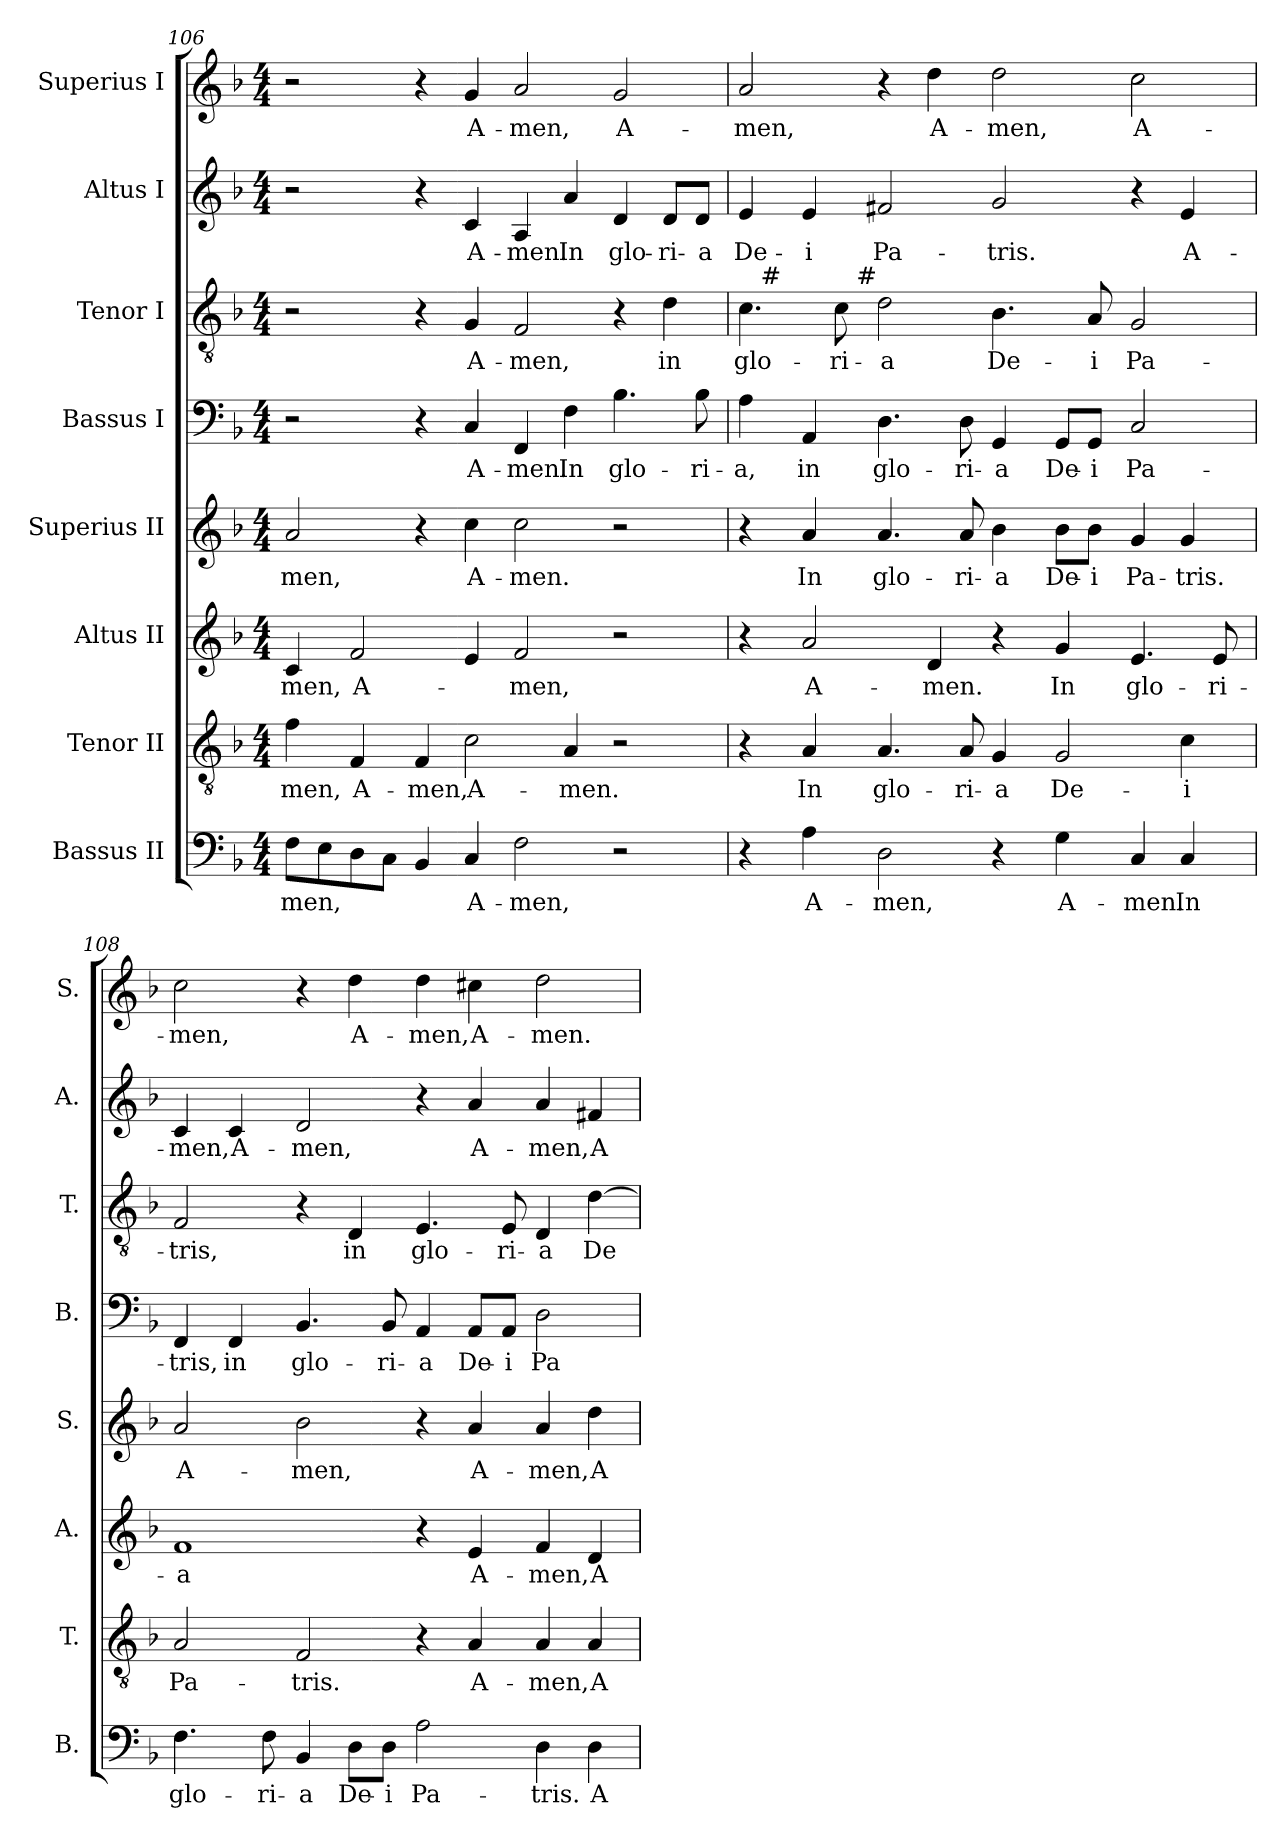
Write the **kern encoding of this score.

**kern	**text	**kern	**text	**kern	**text	**kern	**text	**kern	**text	**kern	**text	**kern	**text	**kern	**text
*part8	*part8	*part7	*part7	*part6	*part6	*part5	*part5	*part4	*part4	*part3	*part3	*part2	*part2	*part1	*part1
*staff8	*staff8	*staff7	*staff7	*staff6	*staff6	*staff5	*staff5	*staff4	*staff4	*staff3	*staff3	*staff2	*staff2	*staff1	*staff1
*I"Bassus II	*	*I"Tenor II	*	*I"Altus II	*	*I"Superius II	*	*I"Bassus I	*	*I"Tenor I	*	*I"Altus I	*	*I"Superius I	*
*I'B.	*	*I'T.	*	*I'A.	*	*I'S.	*	*I'B.	*	*I'T.	*	*I'A.	*	*I'S.	*
*clefF4	*	*clefGv2	*	*clefG2	*	*clefG2	*	*clefF4	*	*clefGv2	*	*clefG2	*	*clefG2	*
*	*	*ITrd7c12	*	*	*	*	*	*	*	*ITrd7c12	*	*	*	*	*
*k[b-]	*	*k[b-]	*	*k[b-]	*	*k[b-]	*	*k[b-]	*	*k[b-]	*	*k[b-]	*	*k[b-]	*
*d:	*	*d:	*	*d:	*	*d:	*	*d:	*	*d:	*	*d:	*	*d:	*
*M4/4	*	*M4/4	*	*M4/4	*	*M4/4	*	*M4/4	*	*M4/4	*	*M4/4	*	*M4/4	*
=106	=106	=106	=106	=106	=106	=106	=106	=106	=106	=106	=106	=106	=106	=106	=106
!	!LO:LY:b	!	!LO:LY:b	!	!LO:LY:b	!	!LO:LY:b	!	!	!	!	!	!	!	!
8F\L	-men,	4F\	-men,	4c/	-men,	2a/	-men,	2r	.	2r	.	2r	.	2r	.
8E\	.	.	.	.	.	.	.	.	.	.	.	.	.	.	.
!	!	!	!LO:LY:b	!	!LO:LY:b	!	!	!	!	!	!	!	!	!	!
8D\	.	4FF/	A-	2f/	A-	.	.	.	.	.	.	.	.	.	.
8C\J	.	.	.	.	.	.	.	.	.	.	.	.	.	.	.
!	!	!	!LO:LY:b	!	!	!	!	!	!	!	!	!	!	!	!
4BB-/	.	4FF/	-men,	.	.	4r	.	4r	.	4r	.	4r	.	4r	.
!	!LO:LY:b	!	!LO:LY:b	!	!	!	!LO:LY:b	!	!LO:LY:b	!	!LO:LY:b	!	!LO:LY:b	!	!LO:LY:b
4C/	A-	2C\	A-	4e/	.	4cc\	A-	4C/	A-	4GG/	A-	4c/	A-	4g/	A-
!	!LO:LY:b	!	!	!	!LO:LY:b	!	!LO:LY:b	!	!LO:LY:b	!	!LO:LY:b	!	!LO:LY:b	!	!LO:LY:b
2F\	-men,	.	.	2f/	-men,	2cc\	-men.	4FF/	-men.	2FF/	-men,	4A/	-men.	2a/	-men,
!	!	!	!LO:LY:b	!	!	!	!	!	!LO:LY:b	!	!	!	!LO:LY:b	!	!
.	.	4AA/	-men.	.	.	.	.	4F\	In	.	.	4a/	In	.	.
!	!	!	!	!	!	!	!	!	!LO:LY:b	!	!	!	!LO:LY:b	!	!LO:LY:b
2r	.	2r	.	2r	.	2r	.	4.B-\	glo-	4r	.	4d/	glo-	2g/	A-
!	!	!	!	!	!	!	!	!	!	!	!LO:LY:b	!	!LO:LY:b	!	!
.	.	.	.	.	.	.	.	.	.	4D\	in	8d/L	-ri-	.	.
!	!	!	!	!	!	!	!	!	!LO:LY:b	!	!	!	!LO:LY:b	!	!
.	.	.	.	.	.	.	.	8B-\	-ri-	.	.	8d/J	-a	.	.
=107	=107	=107	=107	=107	=107	=107	=107	=107	=107	=107	=107	=107	=107	=107	=107
!	!	!	!	!	!	!	!	!	!LO:LY:b	!	!LO:LY:b	!	!LO:LY:b	!	!LO:LY:b
*	*	*	*	*	*	*	*	*	*	*^	*	*	*	*	*
*	*	*	*	*	*	*	*	*	*	*	*^	*	*	*	*	*
4r	.	4r	.	4r	.	4r	.	4A\	-a,	4.C\	16ryy	4..ryy	glo-	4e/	De-	2a/	-men,
!	!	!	!	!	!	!	!	!	!	!	!LO:TX:a:t=#	!	!	!	!	!	!
.	.	.	.	.	.	.	.	.	.	.	1ryy	.	.	.	.	.	.
!	!LO:LY:b	!	!LO:LY:b	!	!LO:LY:b	!	!LO:LY:b	!	!LO:LY:b	!	!	!	!	!	!LO:LY:b	!	!
4A\	A-	4AA/	In	2a/	A-	4a/	In	4AA/	in	.	.	.	.	4e/	-i	.	.
!	!	!	!	!	!	!	!	!	!	!	!	!	!LO:LY:b	!	!	!	!
.	.	.	.	.	.	.	.	.	.	8C\	.	.	-ri-	.	.	.	.
!	!	!	!	!	!	!	!	!	!	!	!	!LO:TX:a:t=#	!	!	!	!	!
.	.	.	.	.	.	.	.	.	.	.	.	1ryy	.	.	.	.	.
!	!LO:LY:b	!	!LO:LY:b	!	!	!	!LO:LY:b	!	!LO:LY:b	!	!	!	!LO:LY:b	!	!LO:LY:b	!	!
2D\	-men,	4.AA/	glo-	.	.	4.a/	glo-	4.D\	glo-	2D\	.	.	-a	2f#X/	Pa-	4r	.
!	!	!	!	!	!LO:LY:b	!	!	!	!	!	!	!	!	!	!	!	!LO:LY:b
.	.	.	.	4d/	-men.	.	.	.	.	.	.	.	.	.	.	4dd\	A-
!	!	!	!LO:LY:b	!	!	!	!LO:LY:b	!	!LO:LY:b	!	!	!	!	!	!	!	!
.	.	8AA/	-ri-	.	.	8a/	-ri-	8D\	-ri-	.	.	.	.	.	.	.	.
!	!	!	!LO:LY:b	!	!	!	!LO:LY:b	!	!LO:LY:b	!	!	!	!LO:LY:b	!	!LO:LY:b	!	!LO:LY:b
4r	.	4GG/	-a	4r	.	4b-\	-a	4GG/	-a	4.BB-\	.	.	De-	2g/	-tris.	2dd\	-men,
.	.	.	.	.	.	.	.	.	.	.	2...ryy	.	.	.	.	.	.
!	!LO:LY:b	!	!LO:LY:b	!	!LO:LY:b	!	!LO:LY:b	!	!LO:LY:b	!	!	!	!	!	!	!	!
4G\	A-	2GG/	De-	4g/	In	8b-\L	De-	8GG/L	De-	.	.	.	.	.	.	.	.
!	!	!	!	!	!	!	!LO:LY:b	!	!LO:LY:b	!	!	!	!LO:LY:b	!	!	!	!
.	.	.	.	.	.	8b-\J	-i	8GG/J	-i	8AA/	.	.	-i	.	.	.	.
.	.	.	.	.	.	.	.	.	.	.	.	2ryy	.	.	.	.	.
!	!LO:LY:b	!	!	!	!LO:LY:b	!	!LO:LY:b	!	!LO:LY:b	!	!	!	!LO:LY:b	!	!	!	!LO:LY:b
4C/	-men.	.	.	4.e/	glo-	4g/	Pa-	2C/	Pa-	2GG/	.	.	Pa-	4r	.	2cc\	A-
!	!LO:LY:b	!	!LO:LY:b	!	!	!	!LO:LY:b	!	!	!	!	!	!	!	!LO:LY:b	!	!
4C/	In	4C\	-i	.	.	4g/	-tris.	.	.	.	.	.	.	4e/	A-	.	.
!	!	!	!	!	!LO:LY:b	!	!	!	!	!	!	!	!	!	!	!	!
.	.	.	.	8e/	-ri-	.	.	.	.	.	.	.	.	.	.	.	.
.	.	.	.	.	.	.	.	.	.	.	.	16ryy	.	.	.	.	.
!!LO:PB:g=z
=108	=108	=108	=108	=108	=108	=108	=108	=108	=108	=108	=108	=108	=108	=108	=108	=108	=108
!	!LO:LY:b	!	!LO:LY:b	!	!LO:LY:b	!	!LO:LY:b	!	!LO:LY:b	!	!	!	!LO:LY:b	!	!LO:LY:b	!	!LO:LY:b
*	*	*	*	*	*	*	*	*	*	*v	*v	*v	*	*	*	*	*
4.F\	glo-	2AA/	Pa-	1f	-a	2a/	A-	4FF/	-tris,	2FF/	-tris,	4c/	-men,	2cc\	-men,
!	!	!	!	!	!	!	!	!	!LO:LY:b	!	!	!	!LO:LY:b	!	!
.	.	.	.	.	.	.	.	4FF/	in	.	.	4c/	A-	.	.
!	!LO:LY:b	!	!	!	!	!	!	!	!	!	!	!	!	!	!
8F\	-ri-	.	.	.	.	.	.	.	.	.	.	.	.	.	.
!	!LO:LY:b	!	!LO:LY:b	!	!	!	!LO:LY:b	!	!LO:LY:b	!	!	!	!LO:LY:b	!	!
4BB-/	-a	2FF/	-tris.	.	.	2b-\	-men,	4.BB-/	glo-	4r	.	2d/	-men,	4r	.
!	!LO:LY:b	!	!	!	!	!	!	!	!	!	!LO:LY:b	!	!	!	!LO:LY:b
8D\L	De-	.	.	.	.	.	.	.	.	4DD/	in	.	.	4dd\	A-
!	!LO:LY:b	!	!	!	!	!	!	!	!LO:LY:b	!	!	!	!	!	!
8D\J	-i	.	.	.	.	.	.	8BB-/	-ri-	.	.	.	.	.	.
!	!LO:LY:b	!	!	!	!	!	!	!	!LO:LY:b	!	!LO:LY:b	!	!	!	!LO:LY:b
2A\	Pa-	4r	.	4r	.	4r	.	4AA/	-a	4.EE/	glo-	4r	.	4dd\	-men,
!	!	!	!LO:LY:b	!	!LO:LY:b	!	!LO:LY:b	!	!LO:LY:b	!	!	!	!LO:LY:b	!	!LO:LY:b
.	.	4AA/	A-	4e/	A-	4a/	A-	8AA/L	De-	.	.	4a/	A-	4cc#X\	A-
!	!	!	!	!	!	!	!	!	!LO:LY:b	!	!LO:LY:b	!	!	!	!
.	.	.	.	.	.	.	.	8AA/J	-i	8EE/	-ri-	.	.	.	.
!	!LO:LY:b	!	!LO:LY:b	!	!LO:LY:b	!	!LO:LY:b	!	!LO:LY:b	!	!LO:LY:b	!	!LO:LY:b	!	!LO:LY:b
4D\	-tris.	4AA/	-men,	4f/	-men,	4a/	-men,	2D\	Pa-	4DD/	-a	4a/	-men,	2dd\	-men.
!	!LO:LY:b	!	!LO:LY:b	!	!LO:LY:b	!	!LO:LY:b	!	!	!	!LO:LY:b	!	!LO:LY:b	!	!
4D\	A-	4AA/	A-	4d/	A-	4dd\	A-	.	.	[>4D\	De-	4f#X/	A-	.	.
=	=	=	=	=	=	=	=	=	=	=	=	=	=	=	=
*-	*-	*-	*-	*-	*-	*-	*-	*-	*-	*-	*-	*-	*-	*-	*-
